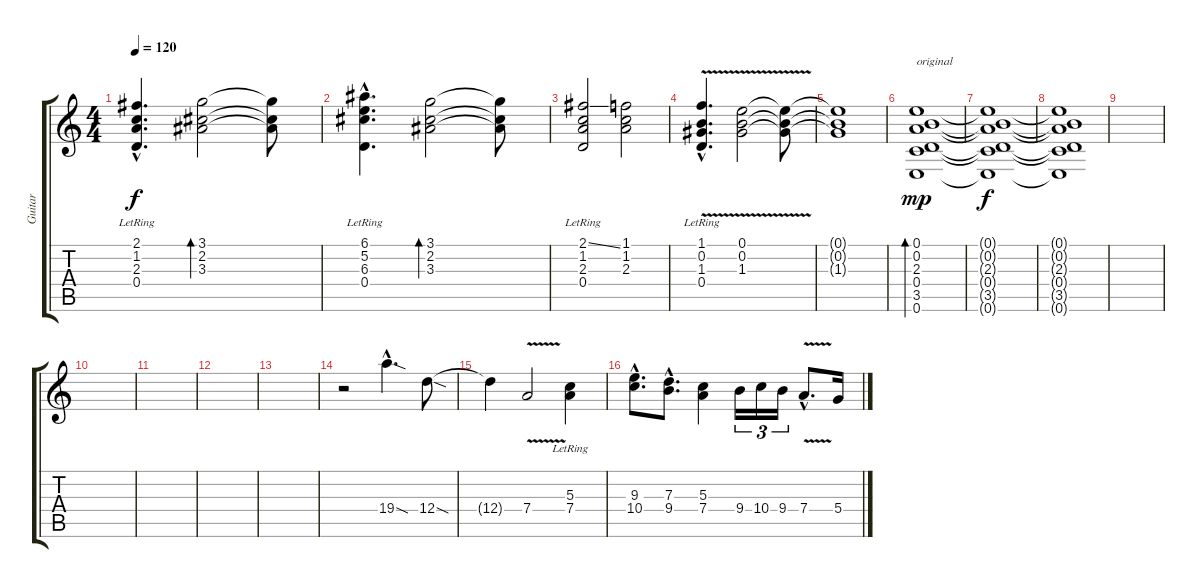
\track ("Guitar" "Guitar") {instrument electricguitarjazz}
\staff {score tabs}
\tuning (E4 B3 G3 D3 A2 E2) {hide}
\ts (4 4)
\tempo 120
\clef g2
\ks c
(2.1{hac} 1.2{hac} 2.3{hac} 0.4{hac lr}).4{d dy f} (3.1 2.2 3.3).2{bd 120} (3.1{t} 2.2{t} 3.3{t}).8 |
(6.1{hac} 5.2{hac} 6.3{hac} 0.4{hac lr}).4{d} (3.1 2.2 3.3).2{bd 120} (3.1{t} 2.2{t} 3.3{t}).8 |
(2.1{ss} 1.2 2.3 0.4{lr}).2 (1.1 1.2 2.3).2 |
(1.1{v hac} 0.2{hac} 1.3{hac} 0.4{hac lr}).4{d} (0.1{v} 0.2 1.3).2 (0.1{t} 0.2{t} 1.3{t}).8 |
(0.1{t} 0.2{t} 1.3{t}).1 |
(0.1 0.2 2.3 0.4 3.5 0.6).1{bd 480 txt "original" dy mp volume 16 balance 5} |
(0.1{t} 0.2{t} 2.3{t} 0.4{t} 3.5{t} 0.6{t}).1{dy f} |
(0.1{t} 0.2{t} 2.3{t} 0.4{t} 3.5{t} 0.6{t}).1 |
|
|
|
|
|
r.2 19.4{sod hac}.4{d} 12.4{sod}.8 |
12.4{t}.4 7.4{v}.2 (5.3{lr} 7.4).4 |
(9.3{hac} 10.4{hac}).8{d} (7.3{hac} 9.4{hac}).8{d} (5.3 7.4).4 9.4.16{tu (3 2)} 10.4.16{tu (3 2)} 9.4.16{tu (3 2)} 7.4{v hac}.8{d} 5.4.16
